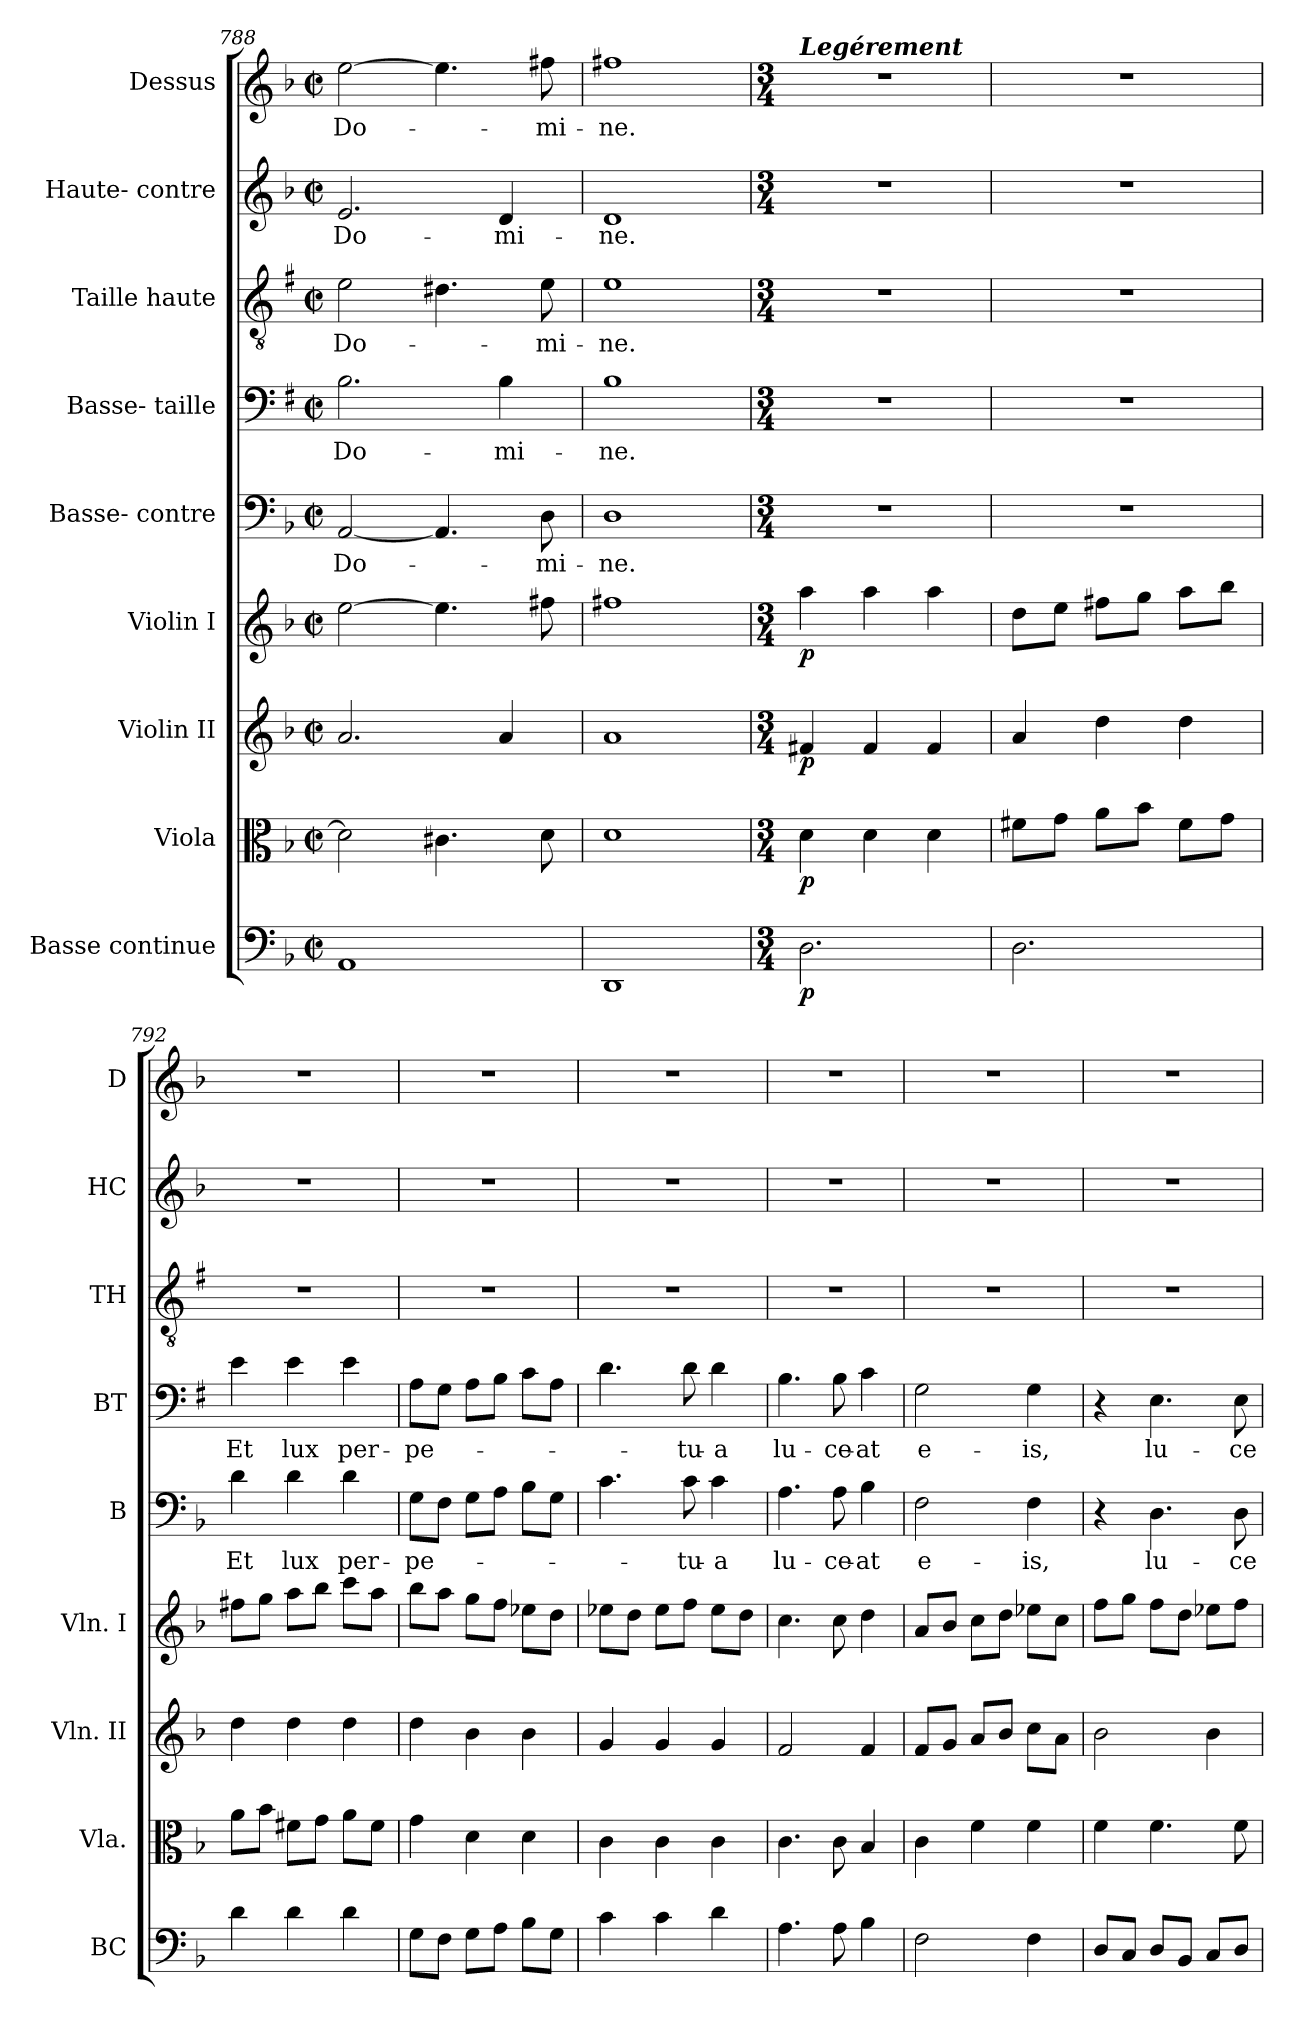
**kern	**dynam	**kern	**dynam	**kern	**dynam	**kern	**dynam	**kern	**text	**kern	**text	**kern	**text	**kern	**text	**kern	**text
*part9	*part9	*part8	*part8	*part7	*part7	*part6	*part6	*part5	*part5	*part4	*part4	*part3	*part3	*part2	*part2	*part1	*part1
*staff9	*staff9	*staff8	*staff8	*staff7	*staff7	*staff6	*staff6	*staff5	*staff5	*staff4	*staff4	*staff3	*staff3	*staff2	*staff2	*staff1	*staff1
*I"Basse  continue	*	*I"Viola	*	*I"Violin II	*	*I"Violin I	*	*I"Basse- contre	*	*I"Basse- taille	*	*I"Taille haute	*	*I"Haute- contre	*	*I"Dessus	*
*I'BC	*	*I'Vla.	*	*I'Vln. II	*	*I'Vln. I	*	*I'B	*	*I'BT	*	*I'TH	*	*I'HC	*	*I'D	*
*clefF4	*	*clefC3	*	*clefG2	*	*clefG2	*	*clefF4	*	*clefF4	*	*clefGv2	*	*clefG2	*	*clefG2	*
*	*	*	*	*	*	*	*	*	*	*ITrd1c2	*	*ITrd1c2	*	*	*	*	*
*k[b-]	*	*k[b-]	*	*k[b-]	*	*k[b-]	*	*k[b-]	*	*k[b-]	*	*k[b-]	*	*k[b-]	*	*k[b-]	*
*F:	*	*F:	*	*F:	*	*F:	*	*F:	*	*F:	*	*F:	*	*F:	*	*F:	*
*M2/2	*	*M2/2	*	*M2/2	*	*M2/2	*	*M2/2	*	*M2/2	*	*M2/2	*	*M2/2	*	*M2/2	*
*met(c|)	*	*met(c|)	*	*met(c|)	*	*met(c|)	*	*met(c|)	*	*met(c|)	*	*met(c|)	*	*met(c|)	*	*met(c|)	*
=788	=788	=788	=788	=788	=788	=788	=788	=788	=788	=788	=788	=788	=788	=788	=788	=788	=788
!	!	!	!	!	!	!	!	!	!LO:LY:b	!	!LO:LY:b	!	!LO:LY:b	!	!LO:LY:b	!	!LO:LY:b
1AA	.	2d\]	.	2.a/	.	[2ee\	.	[2AA/	Do-	2.A\	Do-	2d\	Do-	2.e>/	Do-	[2ee\	Do-
.	.	4.c#X>\	.	.	.	4.ee\]	.	4.AA/]	.	.	.	4.c#X>\	.	.	.	4.ee\]	.
!	!	!	!	!	!	!	!	!	!	!	!LO:LY:b	!	!	!	!LO:LY:b	!	!
.	.	.	.	4a/	.	.	.	.	.	4A\	-mi-	.	.	4d/	-mi-	.	.
!	!	!	!	!	!	!	!	!	!LO:LY:b	!	!	!	!LO:LY:b	!	!	!	!LO:LY:b
.	.	8d\	.	.	.	8ff#X\	.	8D\	-mi-	.	.	8d\	-mi-	.	.	8ff#X\	-mi-
=789	=789	=789	=789	=789	=789	=789	=789	=789	=789	=789	=789	=789	=789	=789	=789	=789	=789
!	!	!	!	!	!	!	!	!	!LO:LY:b	!	!LO:LY:b	!	!LO:LY:b	!	!LO:LY:b	!	!LO:LY:b
1DD	.	1d	.	1a	.	1ff#X	.	1D	-ne.	1A	-ne.	1d	-ne.	1d	-ne.	1ff#X	-ne.
!!LO:PB:g=z
=790	=790	=790	=790	=790	=790	=790	=790	=790	=790	=790	=790	=790	=790	=790	=790	=790	=790
*M3/4	*	*M3/4	*	*M3/4	*	*M3/4	*	*M3/4	*	*M3/4	*	*M3/4	*	*M3/4	*	*M3/4	*
!	!	!	!	!	!	!	!	!	!	!	!	!	!	!	!	!LO:TX:a:Bi:t=Legérement	!
!	!LO:DY:b	!	!LO:DY:b	!	!LO:DY:b	!	!LO:DY:b	!	!	!	!	!	!	!	!	!	!
2.D\	p	4d\	p	4f#X/	p	4aa\	p	2.r	.	2.r	.	2.r	.	2.r	.	2.r	.
.	.	4d\	.	4f#/	.	4aa\	.	.	.	.	.	.	.	.	.	.	.
.	.	4d\	.	4f#/	.	4aa\	.	.	.	.	.	.	.	.	.	.	.
=791	=791	=791	=791	=791	=791	=791	=791	=791	=791	=791	=791	=791	=791	=791	=791	=791	=791
2.D\	.	8f#X\L	.	4a/	.	8dd\L	.	2.r	.	2.r	.	2.r	.	2.r	.	2.r	.
.	.	8g\J	.	.	.	8ee\J	.	.	.	.	.	.	.	.	.	.	.
.	.	8a\L	.	4dd\	.	8ff#X\L	.	.	.	.	.	.	.	.	.	.	.
.	.	8b-\J	.	.	.	8gg\J	.	.	.	.	.	.	.	.	.	.	.
.	.	8f#\L	.	4dd\	.	8aa\L	.	.	.	.	.	.	.	.	.	.	.
.	.	8g\J	.	.	.	8bb-\J	.	.	.	.	.	.	.	.	.	.	.
=792	=792	=792	=792	=792	=792	=792	=792	=792	=792	=792	=792	=792	=792	=792	=792	=792	=792
!	!	!	!	!	!	!	!	!	!LO:LY:b	!	!LO:LY:b	!	!	!	!	!	!
4d\	.	8a\L	.	4dd\	.	8ff#X\L	.	4d\	Et	4d\	Et	2.r	.	2.r	.	2.r	.
.	.	8b-\J	.	.	.	8gg\J	.	.	.	.	.	.	.	.	.	.	.
!	!	!	!	!	!	!	!	!	!LO:LY:b	!	!LO:LY:b	!	!	!	!	!	!
4d\	.	8f#X\L	.	4dd\	.	8aa\L	.	4d\	lux	4d\	lux	.	.	.	.	.	.
.	.	8g\J	.	.	.	8bb-\J	.	.	.	.	.	.	.	.	.	.	.
!	!	!	!	!	!	!	!	!	!LO:LY:b	!	!LO:LY:b	!	!	!	!	!	!
4d\	.	8a\L	.	4dd\	.	8ccc\L	.	4d\	per-	4d\	per-	.	.	.	.	.	.
.	.	8f#\J	.	.	.	8aa\J	.	.	.	.	.	.	.	.	.	.	.
=793	=793	=793	=793	=793	=793	=793	=793	=793	=793	=793	=793	=793	=793	=793	=793	=793	=793
!	!	!	!	!	!	!	!	!	!LO:LY:b	!	!LO:LY:b	!	!	!	!	!	!
8G\L	.	4g\	.	4dd\	.	8bb-\L	.	8G\L	-pe-	8G\L	-pe-	2.r	.	2.r	.	2.r	.
8F\J	.	.	.	.	.	8aa\J	.	8F\J	.	8F\J	.	.	.	.	.	.	.
8G\L	.	4d\	.	4b-\	.	8gg\L	.	8G\L	.	8G\L	.	.	.	.	.	.	.
8A\J	.	.	.	.	.	8ff\J	.	8A\J	.	8A\J	.	.	.	.	.	.	.
8B-\L	.	4d\	.	4b-\	.	8ee-X\L	.	8B-\L	.	8B-\L	.	.	.	.	.	.	.
8G\J	.	.	.	.	.	8dd\J	.	8G\J	.	8G\J	.	.	.	.	.	.	.
=794	=794	=794	=794	=794	=794	=794	=794	=794	=794	=794	=794	=794	=794	=794	=794	=794	=794
4c\	.	4c\	.	4g/	.	8ee-X\L	.	4.c\	.	4.c\	.	2.r	.	2.r	.	2.r	.
.	.	.	.	.	.	8dd\J	.	.	.	.	.	.	.	.	.	.	.
4c\	.	4c\	.	4g/	.	8ee-\L	.	.	.	.	.	.	.	.	.	.	.
!	!	!	!	!	!	!	!	!	!LO:LY:b	!	!LO:LY:b	!	!	!	!	!	!
.	.	.	.	.	.	8ff\J	.	8c\	-tu-	8c\	-tu-	.	.	.	.	.	.
!	!	!	!	!	!	!	!	!	!LO:LY:b	!	!LO:LY:b	!	!	!	!	!	!
4d\	.	4c\	.	4g/	.	8ee-\L	.	4c\	-a	4c\	-a	.	.	.	.	.	.
.	.	.	.	.	.	8dd\J	.	.	.	.	.	.	.	.	.	.	.
=795	=795	=795	=795	=795	=795	=795	=795	=795	=795	=795	=795	=795	=795	=795	=795	=795	=795
!	!	!	!	!	!	!	!	!	!LO:LY:b	!	!LO:LY:b	!	!	!	!	!	!
4.A\	.	4.c\	.	2f/	.	4.cc\	.	4.A\	lu-	4.A\	lu-	2.r	.	2.r	.	2.r	.
!	!	!	!	!	!	!	!	!	!LO:LY:b	!	!LO:LY:b	!	!	!	!	!	!
8A\	.	8c\	.	.	.	8cc\	.	8A\	-ce-	8A\	-ce-	.	.	.	.	.	.
!	!	!	!	!	!	!	!	!	!LO:LY:b	!	!LO:LY:b	!	!	!	!	!	!
4B-\	.	4B-/	.	4f/	.	4dd\	.	4B-\	-at	4B-\	-at	.	.	.	.	.	.
=796	=796	=796	=796	=796	=796	=796	=796	=796	=796	=796	=796	=796	=796	=796	=796	=796	=796
!	!	!	!	!	!	!	!	!	!LO:LY:b	!	!LO:LY:b	!	!	!	!	!	!
2F\	.	4c\	.	8f/L	.	8a/L	.	2F\	e-	2F\	e-	2.r	.	2.r	.	2.r	.
.	.	.	.	8g/J	.	8b-/J	.	.	.	.	.	.	.	.	.	.	.
.	.	4f\	.	8a/L	.	8cc\L	.	.	.	.	.	.	.	.	.	.	.
.	.	.	.	8b-/J	.	8dd\J	.	.	.	.	.	.	.	.	.	.	.
!	!	!	!	!	!	!	!	!	!LO:LY:b	!	!LO:LY:b	!	!	!	!	!	!
4F\	.	4f\	.	8cc\L	.	8ee-X\L	.	4F\	-is,	4F\	-is,	.	.	.	.	.	.
.	.	.	.	8a\J	.	8cc\J	.	.	.	.	.	.	.	.	.	.	.
=797	=797	=797	=797	=797	=797	=797	=797	=797	=797	=797	=797	=797	=797	=797	=797	=797	=797
8D/L	.	4f\	.	2b-\	.	8ff\L	.	4r	.	4r	.	2.r	.	2.r	.	2.r	.
8C/J	.	.	.	.	.	8gg\J	.	.	.	.	.	.	.	.	.	.	.
!	!	!	!	!	!	!	!	!	!LO:LY:b	!	!LO:LY:b	!	!	!	!	!	!
8D/L	.	4.f\	.	.	.	8ff\L	.	4.D\	lu-	4.D\	lu-	.	.	.	.	.	.
8BB-/J	.	.	.	.	.	8dd\J	.	.	.	.	.	.	.	.	.	.	.
8C/L	.	.	.	4b-\	.	8ee-X\L	.	.	.	.	.	.	.	.	.	.	.
!	!	!	!	!	!	!	!	!	!LO:LY:b	!	!LO:LY:b	!	!	!	!	!	!
8D/J	.	8f\	.	.	.	8ff\J	.	8D\	-ce-	8D\	-ce-	.	.	.	.	.	.
=	=	=	=	=	=	=	=	=	=	=	=	=	=	=	=	=	=
*-	*-	*-	*-	*-	*-	*-	*-	*-	*-	*-	*-	*-	*-	*-	*-	*-	*-
